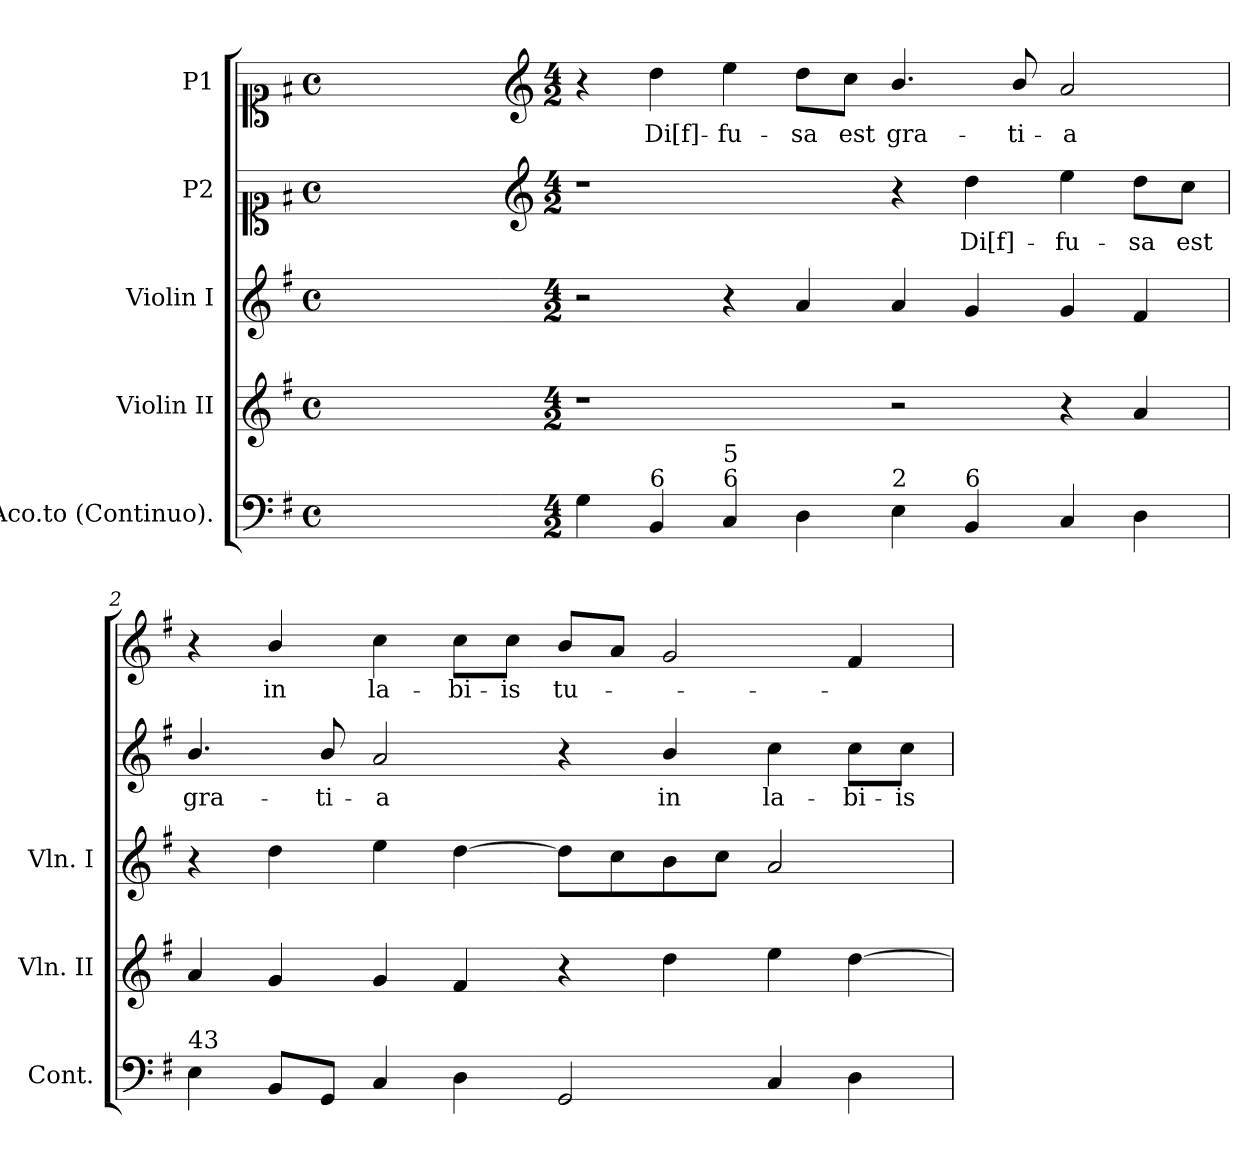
**kern	**kern	**kern	**kern	**text	**kern	**text
*part5	*part4	*part3	*part2	*part2	*part1	*part1
*staff5	*staff4	*staff3	*staff2	*staff2	*staff1	*staff1
*I"Aco.to (Continuo).	*I"Violin II	*I"Violin I	*I"P2	*	*I"P1	*
*I'Cont.	*I'Vln. II	*I'Vln. I	*	*	*	*
!!LO:PB:g=z
*clefF4	*clefG2	*clefG2	*clefC1	*	*clefC1	*
*k[f#]	*k[f#]	*k[f#]	*k[f#]	*	*k[f#]	*
*G:	*G:	*G:	*G:	*	*G:	*
*M4/4	*M4/4	*M4/4	*M4/4	*	*M4/4	*
*met(c)	*met(c)	*met(c)	*met(c)	*	*met(c)	*
=1	=1	=1	=1	=1	=1	=1
1ryy	1ryy	1ryy	1ryy	.	1ryy	.
=1-	=1-	=1-	=1-	=1-	=1-	=1-
*	*	*	*clefG2	*	*clefG2	*
*M4/2	*M4/2	*M4/2	*M4/2	*	*M4/2	*
4Gi\	1r	2r	1r	.	4r	.
!LO:TX:a:t=6	!	!	!	!	!	!
!	!	!	!	!	!	!LO:LY:b:color=#000000
4BBi/	.	.	.	.	4ddi\	Di[f]-
!LO:TX:a:t=6	!	!	!	!	!	!
!LO:TX:t=5	!	!	!	!	!	!
!	!	!	!	!	!	!LO:LY:b:color=#000000
4Ci/	.	4r	.	.	4eei\	-fu-
!	!	!	!	!	!	!LO:LY:b:color=#000000
4Di\	.	4ai/	.	.	8ddi\L	-sa
!	!	!	!	!	!	!LO:LY:b:color=#000000
.	.	.	.	.	8cci\J	est
!LO:TX:a:t=2	!	!	!	!	!	!
!	!	!	!	!	!	!LO:LY:b:color=#000000
4Ei\	2r	4ai/	4r	.	4.bi/	gra-
!LO:TX:a:t=6	!	!	!	!	!	!
!	!	!	!	!LO:LY:b:color=#000000	!	!
4BBi/	.	4gi/	4ddi\	Di[f]-	.	.
!	!	!	!	!	!	!LO:LY:b:color=#000000
.	.	.	.	.	8bi/	-ti-
!	!	!	!	!LO:LY:b:color=#000000	!	!
!	!	!	!	!	!	!LO:LY:b:color=#000000
4Ci/	4r	4gi/	4eei\	-fu-	2ai/	-a
!	!	!	!	!LO:LY:b:color=#000000	!	!
4Di\	4ai/	4f#i/	8ddi\L	-sa	.	.
!	!	!	!	!LO:LY:b:color=#000000	!	!
.	.	.	8cci\J	est	.	.
=2	=2	=2	=2	=2	=2	=2
!LO:TX:a:t=43	!	!	!	!	!	!
!	!	!	!	!LO:LY:b:color=#000000	!	!
4Ei\	4ai/	4r	4.bi/	gra-	4r	.
!	!	!	!	!	!	!LO:LY:b:color=#000000
8BBi/L	4gi/	4ddi\	.	.	4bi/	in
!	!	!	!	!LO:LY:b:color=#000000	!	!
8GGi/J	.	.	8bi/	-ti-	.	.
!	!	!	!	!LO:LY:b:color=#000000	!	!
!	!	!	!	!	!	!LO:LY:b:color=#000000
4Ci/	4gi/	4eei\	2ai/	-a	4cci\	la-
!	!	!	!	!	!	!LO:LY:b:color=#000000
4Di\	4f#i/	[4ddi\	.	.	8cci\L	-bi-
!	!	!	!	!	!	!LO:LY:b:color=#000000
.	.	.	.	.	8cci\J	-is
!	!	!	!	!	!	!LO:LY:b:color=#000000
2GGi/	4r	8ddi\L]	4r	.	8bi/L	tu-
.	.	8cci\	.	.	8ai/J	.
!	!	!	!	!LO:LY:b:color=#000000	!	!
.	4ddi\	8bi\	4bi/	in	2gi/	.
.	.	8cci\J	.	.	.	.
!	!	!	!	!LO:LY:b:color=#000000	!	!
4Ci/	4eei\	2ai/	4cci\	la-	.	.
!	!	!	!	!LO:LY:b:color=#000000	!	!
4Di\	[4ddi\	.	8cci\L	-bi-	4f#i/	.
!	!	!	!	!LO:LY:b:color=#000000	!	!
.	.	.	8cci\J	-is	.	.
=	=	=	=	=	=	=
*-	*-	*-	*-	*-	*-	*-
